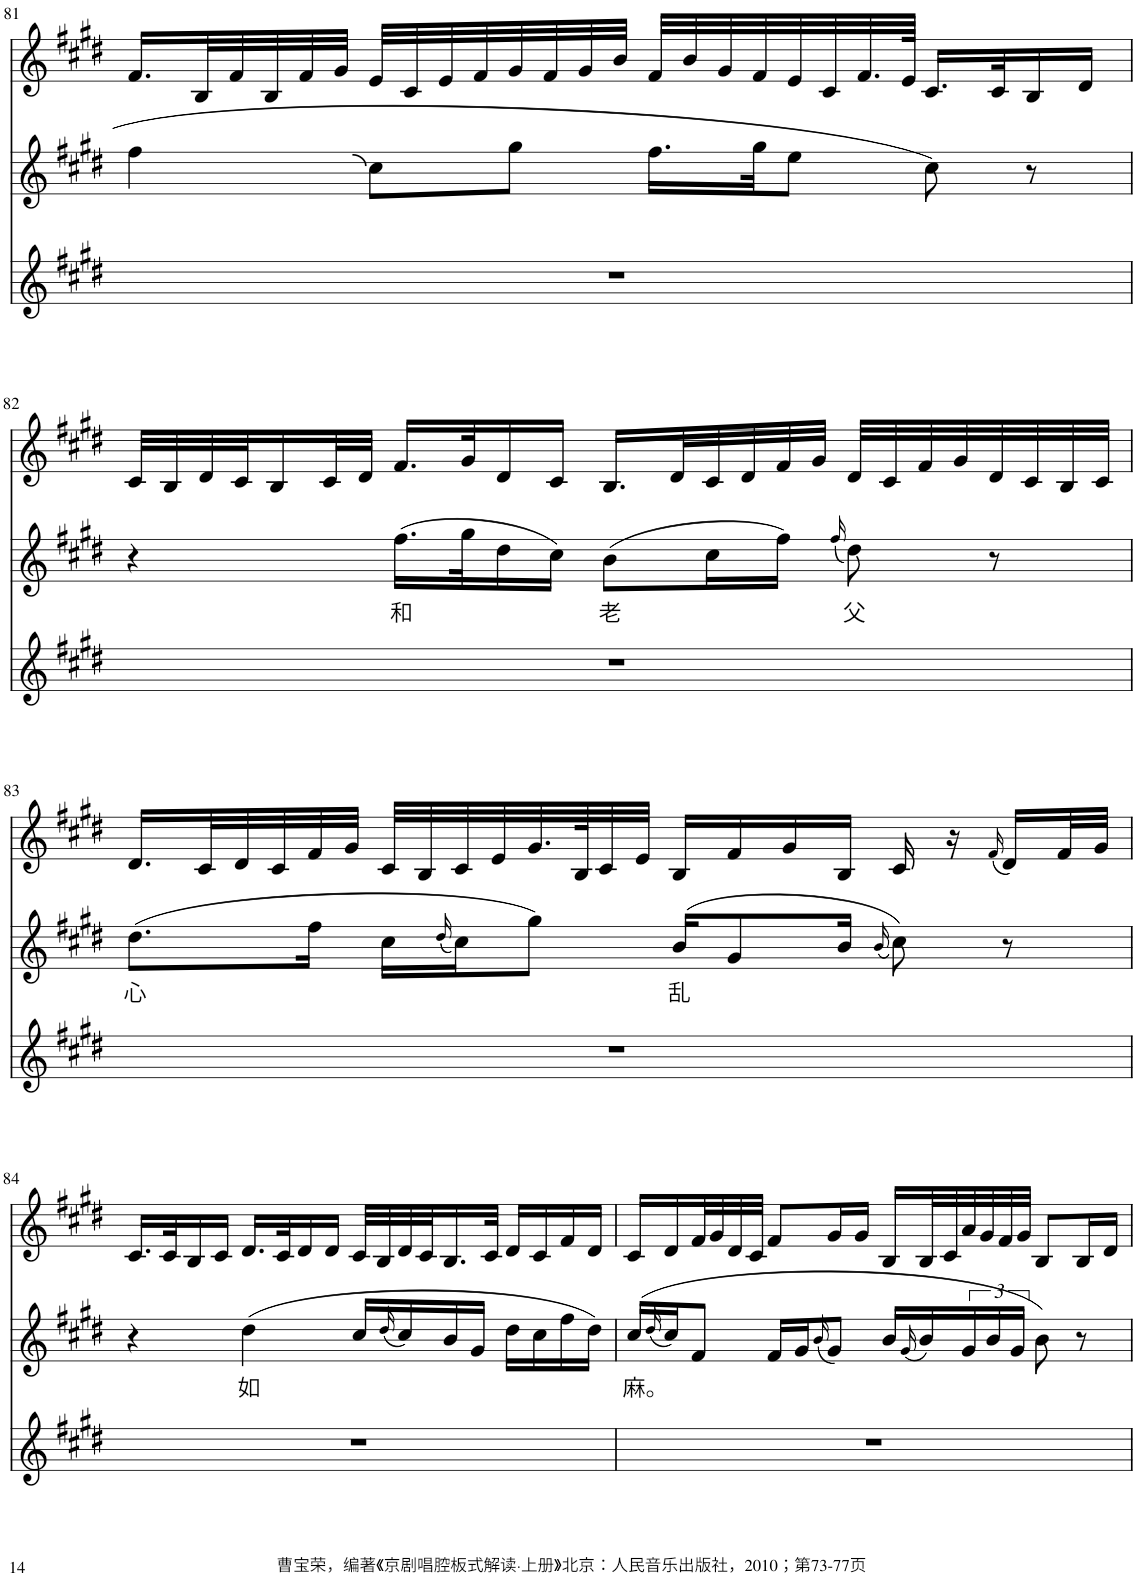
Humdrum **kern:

**kern	**kern	**text	**kern
*part3	*part2	*part2	*part1
*staff3	*staff2	*staff2	*staff1
*I"Piano	*I"Piano	*	*I"Piano
*I'Pno	*I'Pno	*	*I'Pno
!!LO:PB:g=z
*clefG2	*clefG2	*	*clefG2
*k[f#c#g#d#]	*k[f#c#g#d#]	*	*k[f#c#g#d#]
*M4/4	*M4/4	*	*M4/4
=81	=81	=81	=81
1r	4ff#\	.	16.f#/LL
.	.	.	32B/L
.	.	.	32f#/
.	.	.	32B/
.	.	.	32f#/
.	.	.	32g#/JJJ
.	8cc#\L	.	32e/LLL
.	.	.	32c#/
.	.	.	32e/
.	.	.	32f#/
.	8gg#\J	.	32g#/
.	.	.	32f#/
.	.	.	32g#/
.	.	.	32b/JJJ
.	16.ff#\LL	.	32f#/LLL
.	.	.	32b/
.	.	.	32g#/
.	32gg#\JK	.	32f#/
.	8ee\J	.	32e/
.	.	.	32c#/
.	.	.	32.f#/
.	.	.	64e/JJJk
.	8cc#\	.	16.c#/LL
.	.	.	32c#/K
.	8r	.	16B/
.	.	.	16d#/JJ
!!LO:LB:g=z
=82	=82	=82	=82
1r	4r	.	32c#/LLL
.	.	.	32B/
.	.	.	32d#/
.	.	.	32c#/J
.	.	.	16B/
.	.	.	32c#/L
.	.	.	32d#/JJJ
!	!	!LO:LY:b	!
.	(16.ff#\LL	和	16.f#/LL
.	32gg#\K	.	32g#/K
.	16dd#\	.	16d#/
.	16cc#\JJ)	.	16c#/JJ
!	!	!LO:LY:b	!
.	(8b\L	老	16.B/LL
.	.	.	32d#/L
.	16cc#\L	.	32c#/
.	.	.	32d#/
.	16ff#\JJ)	.	32f#/
.	.	.	32g#/JJJ
.	(16qff#/	.	.
!	!	!LO:LY:b	!
.	8dd#\)	父	32d#/LLL
.	.	.	32c#/
.	.	.	32f#/
.	.	.	32g#/
.	8r	.	32d#/
.	.	.	32c#/
.	.	.	32B/
.	.	.	32c#/JJJ
!!LO:LB:g=z
=83	=83	=83	=83
!	!	!LO:LY:b	!
1r	(8.dd#\L	心	16.d#/LL
.	.	.	32c#/L
.	.	.	32d#/
.	.	.	32c#/
.	16ff#\Jk	.	32f#/
.	.	.	32g#/JJJ
.	16cc#\LL	.	32c#/LLL
.	.	.	32B/
.	(16qdd#/	.	.
.	16cc#\J)	.	32c#/
.	.	.	32e/
.	8gg#\J)	.	32.g#/
.	.	.	64B/K
.	.	.	32c#/
.	.	.	32e/JJJ
!	!	!LO:LY:b	!
.	(16b/KL	乱	16B/LL
.	8g#/	.	16f#/
.	.	.	16g#/
.	16b/Jk	.	16B/JJ
.	(16qb/	.	.
.	8cc#\))	.	16c#/
.	.	.	16r
.	.	.	(16qf#/
.	8r	.	16d#/LL)
.	.	.	32f#/L
.	.	.	32g#/JJJ
!!LO:LB:g=z
=84	=84	=84	=84
1r	4r	.	16.c#/LL
.	.	.	32c#/K
.	.	.	16B/
.	.	.	16c#/JJ
!	!	!LO:LY:b	!
.	(4dd#\	如	16.d#/LL
.	.	.	32c#/K
.	.	.	16d#/
.	.	.	16d#/JJ
.	16cc#/LL	.	32c#/LLL
.	.	.	32B/
.	(16qdd#/	.	.
.	16cc#/)	.	32d#/
.	.	.	32c#/J
.	16b/	.	16.B/
.	16g#/JJ	.	.
.	.	.	32c#/JJk
.	16dd#\LL	.	16d#/LL
.	16cc#\	.	16c#/
.	16ff#\	.	16f#/
.	16dd#\JJ)	.	16d#/JJ
=85	=85	=85	=85
!	!	!LO:LY:b	!
1r	(16cc#/LL	麻。	16c#/LL
.	(16qdd#/	.	.
.	16cc#/J)	.	16d#/
.	8f#/J	.	32f#/L
.	.	.	32g#/
.	.	.	32d#/
.	.	.	32c#/JJJ
.	16f#/LL	.	8f#/L
.	16g#/J	.	.
.	(16qb/	.	.
.	8g#/J)	.	16g#/L
.	.	.	16g#/JJ
.	16b/LL	.	16B/LL
.	(16qg#/	.	.
.	16b/)	.	32B/L
.	.	.	32c#/
.	24g#/	.	32a/
.	.	.	32g#/
.	24b/	.	.
.	.	.	32f#/
.	24g#/JJ	.	.
.	.	.	32g#/JJJ
.	8b\)	.	8B/L
.	8r	.	16B/L
.	.	.	16d#/JJ
=	=	=	=
*-	*-	*-	*-
